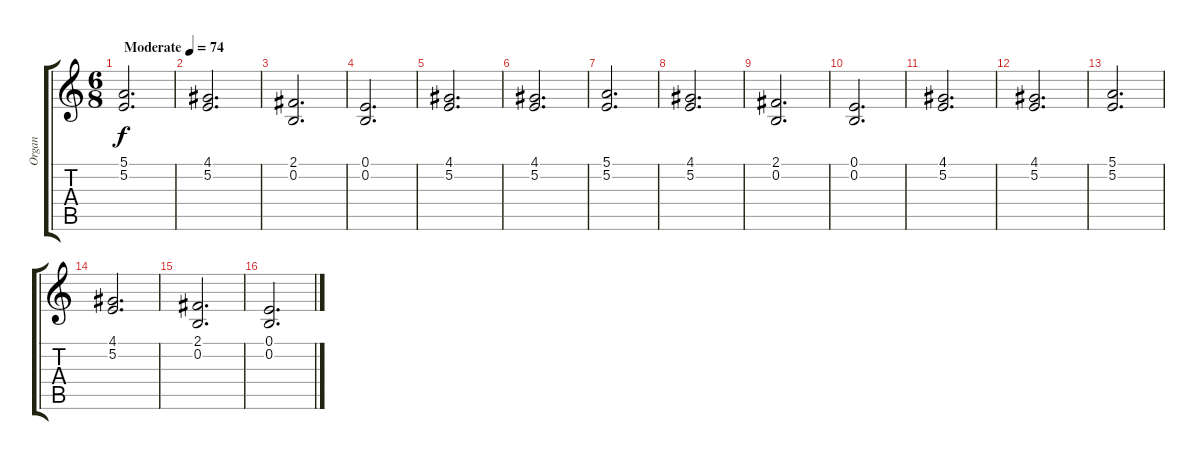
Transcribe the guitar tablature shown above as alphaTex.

\track ("Organ" "Organ") {instrument percussiveorgan}
\staff {score tabs}
\tuning (E4 B3 G3 D3 A2 E2) {hide}
\ts (6 8)
\tempo (74 "Moderate")
\clef g2
\ks c
(5.1 5.2).2{d dy f instrument percussiveorgan} |
(4.1 5.2).2{d} |
(2.1 0.2).2{d} |
(0.1 0.2).2{d} |
(4.1 5.2).2{d} |
(4.1 5.2).2{d} |
(5.1 5.2).2{d} |
(4.1 5.2).2{d} |
(2.1 0.2).2{d} |
(0.1 0.2).2{d} |
(4.1 5.2).2{d} |
(4.1 5.2).2{d} |
(5.1 5.2).2{d} |
(4.1 5.2).2{d} |
(2.1 0.2).2{d} |
(0.1 0.2).2{d}
